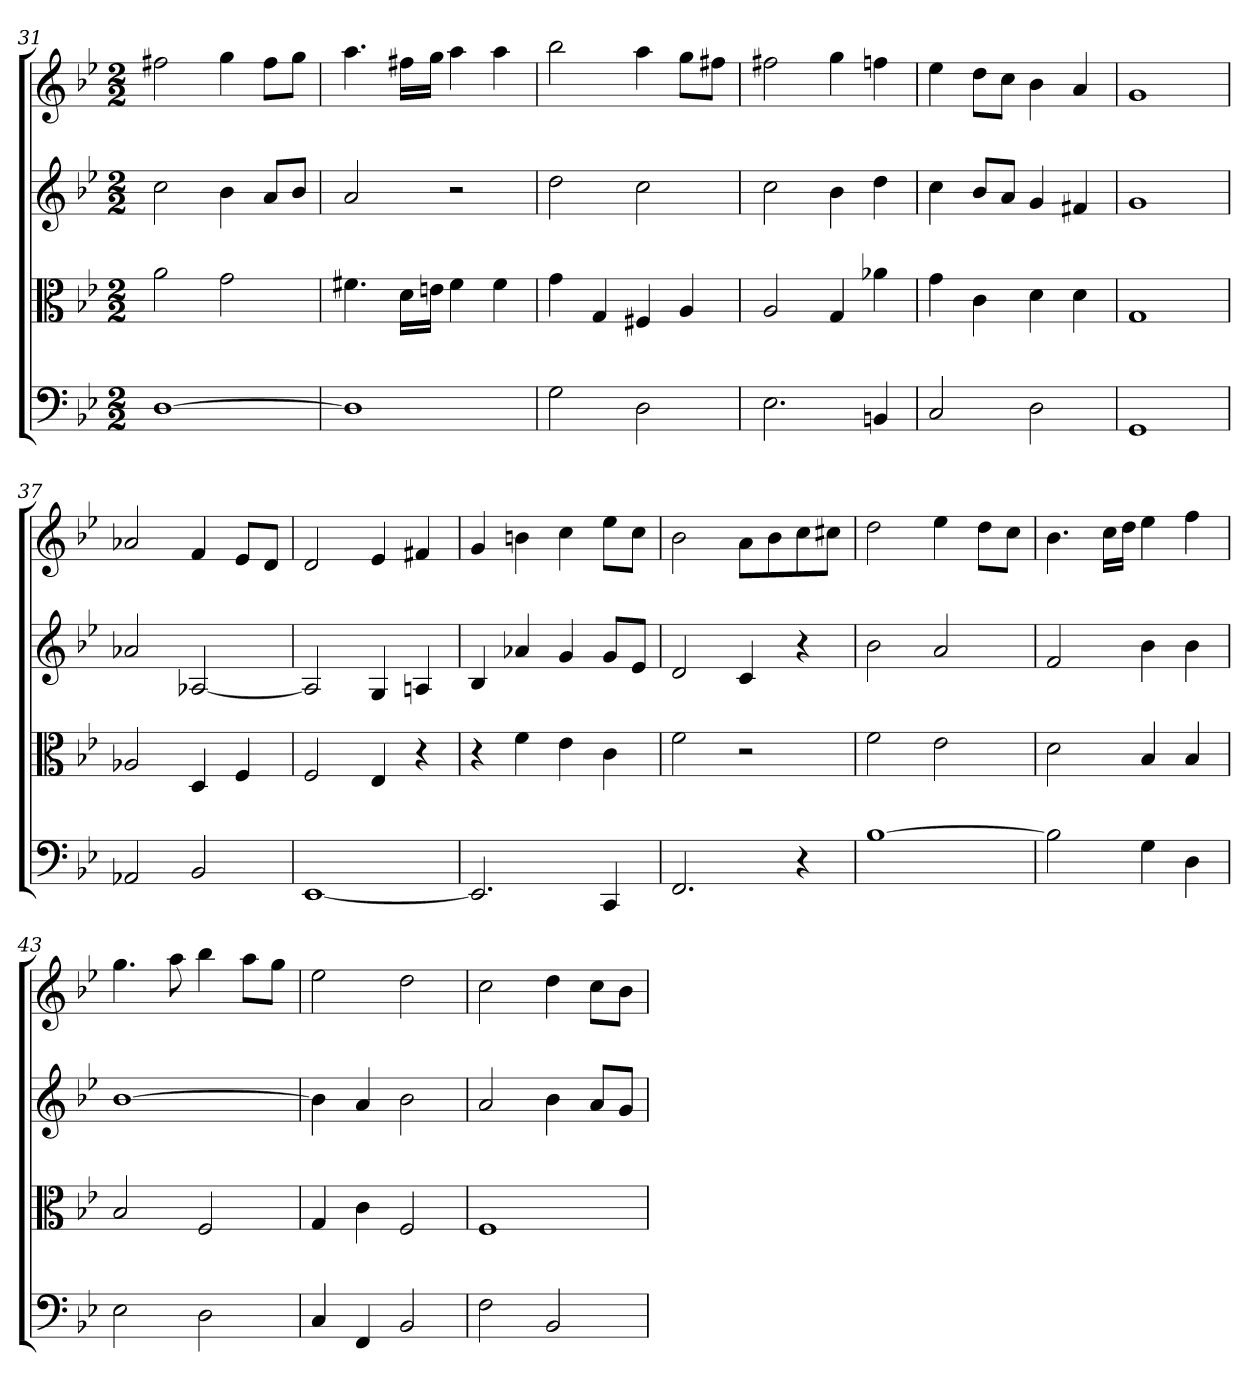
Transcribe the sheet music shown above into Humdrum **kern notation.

**kern	**kern	**kern	**kern
*part4	*part3	*part2	*part1
*staff4	*staff3	*staff2	*staff1
*clefF4	*clefC3	*	*
*k[b-e-]	*k[b-e-]	*k[b-e-]	*k[b-e-]
*B-:	*B-:	*B-:	*B-:
*M2/2	*M2/2	*M2/2	*M2/2
=31	=31	=31	=31
[1D	2a	2cc	2ff#X
.	2g	4b-	4gg
.	.	8aL	8ff#L
.	.	8b-J	8ggJ
=32	=32	=32	=32
1D]	4.f#X	2a	4.aa
.	16d\LL	.	16ff#XLL
.	16en\JJ	.	16ggJJ
.	4f#	2r	4aa
.	4f#	.	4aa
=33	=33	=33	=33
2G	4g	2dd	2bb-
.	4G	.	.
2D	4F#X	2cc	4aa
.	4A	.	8ggL
.	.	.	8ff#XJ
=34	=34	=34	=34
2.E-	2A	2cc	2ff#X
.	4G	4b-	4gg
4BBn	4a-X	4dd	4ffn
=35	=35	=35	=35
2C	4g	4cc	4ee-
.	4c	8b-L	8ddL
.	.	8aJ	8ccJ
2D	4d	4g	4b-
.	4d	4f#X	4a
=36	=36	=36	=36
1GG	1G	1g	1g
=37	=37	=37	=37
2AA-X	2A-X	2a-X	2a-X
2BB-	4D	[2A-X	4f
.	4F	.	8e-L
.	.	.	8dJ
=38	=38	=38	=38
[1EE-	2F	2A-]	2d
.	4E-	4G	4e-
.	4r	4An	4f#X
=39	=39	=39	=39
2.EE-]	4r	4B-	4g
.	4f	4a-X	4bn
.	4e-	4g	4cc
4CC	4c	8gL	8ee-L
.	.	8e-J	8ccJ
=40	=40	=40	=40
2.FF	2f	2d	2b-
.	2r	4c	8aL
.	.	.	8b-
4r	.	4r	8cc
.	.	.	8cc#XJ
=41	=41	=41	=41
[1B-	2f	2b-	2dd
.	2e-	2a	4ee-
.	.	.	8ddL
.	.	.	8ccJ
=42	=42	=42	=42
2B-]	2d	2f	4.b-
.	.	.	16ccLL
.	.	.	16ddJJ
4G	4B-	4b-	4ee-
4D	4B-	4b-	4ff
=43	=43	=43	=43
2E-	2B-	[1b-	4.gg
.	.	.	8aa
2D	2F	.	4bb-
.	.	.	8aaL
.	.	.	8ggJ
=44	=44	=44	=44
4C	4G	4b-]	2ee-
4FF	4c	4a	.
2BB-	2F	2b-	2dd
=45	=45	=45	=45
2F	1F	2a	2cc
2BB-	.	4b-	4dd
.	.	8aL	8ccL
.	.	8gJ	8b-J
=	=	=	=
*-	*-	*-	*-
